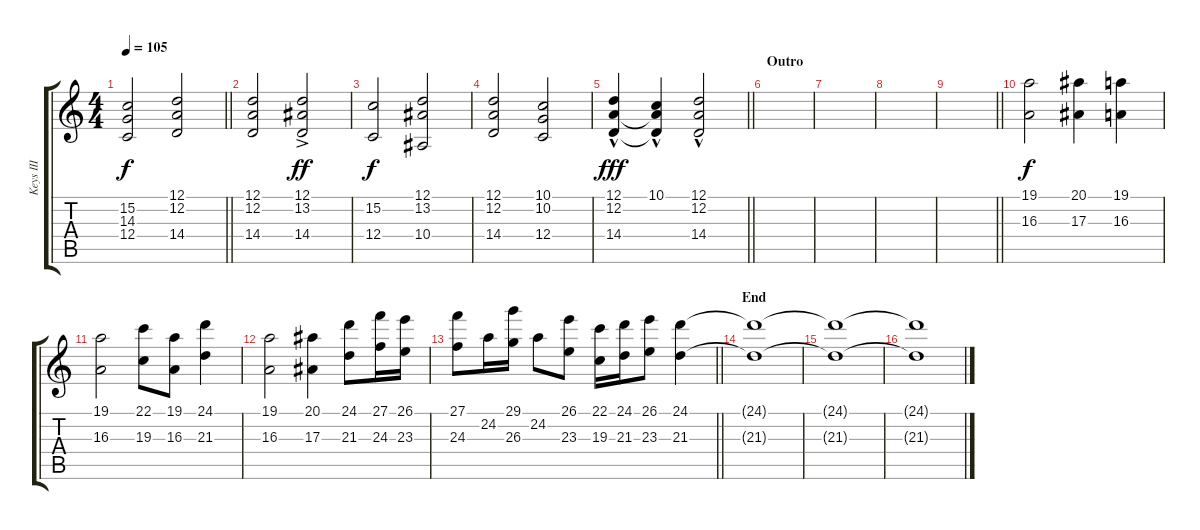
\track ("Keys III" "Keys III") {instrument choiraahs}
\staff {score tabs}
\tuning (D4 A3 F3 C3 G2 D2) {hide}
\ts (4 4)
\tempo 105
\clef g2
\barLineRight lightlight
\ks c
(15.2 14.3 12.4).2{dy f} (12.1 12.2 14.4).2 |
\section ("" "")
(12.1 12.2 14.4).2 (12.1 13.2{ac} 14.4).2{dy ff} |
(15.2 12.4).2{dy f} (12.1 13.2 10.4).2 |
(12.1 12.2 14.4).2 (10.1 10.2 12.4).2 |
\barLineRight lightlight
(12.1{hac} 12.2 14.4).4{dy fff} (10.1{hac} 12.2{t} 14.4{t}).4 (12.1{hac} 12.2 14.4).2 |
\section ("" "Outro")
|
|
|
\barLineRight lightlight
|
\section ("" "")
(19.1 16.3).2{dy f volume 8} (20.1 17.3).4 (19.1 16.3).4 |
(19.1 16.3).2 (22.1 19.3).8 (19.1 16.3).8 (24.1 21.3).4 |
(19.1 16.3).2 (20.1 17.3).4 (24.1 21.3).8 (27.1 24.3).16 (26.1 23.3).16 |
\barLineRight lightlight
(27.1 24.3).8 24.2.16 (29.1 26.3).16 24.2.8 (26.1 23.3).8 (22.1 19.3).16 (24.1 21.3).16 (26.1 23.3).8 (24.1 21.3).4 |
\section ("" "End")
(24.1{t} 21.3{t}).1 |
(24.1{t} 21.3{t}).1 |
(24.1{t} 21.3{t}).1
